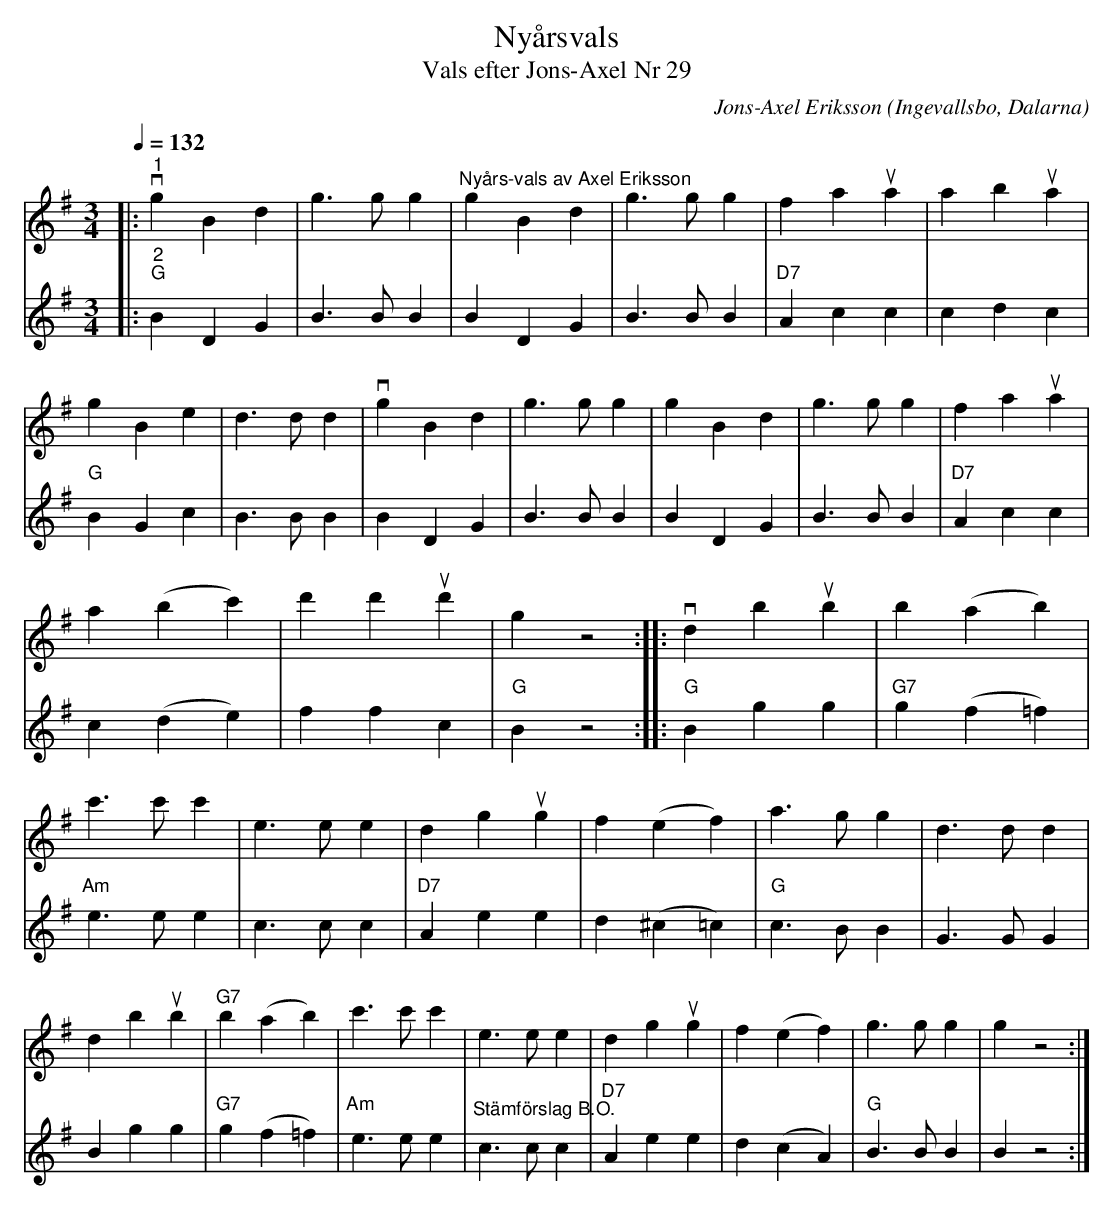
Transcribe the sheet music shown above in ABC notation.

X:1
T:Nyårsvals
T:Vals efter Jons-Axel Nr 29
C:Jons-Axel Eriksson
O:Ingevallsbo, Dalarna
L:1/4
Q:1/4=132
M:3/4
K:G
V:1
|:"^1"v g B d | g3/2 g/ g | "^Nyårs-vals av Axel Eriksson" g B d | g3/2 g/ g | f au a | a bu a |
g B e | d3/2 d/ d |v g B d | g3/2 g/ g | g B d | g3/2 g/ g | f au a |
a (b c') | d' d'u d' | g z2 ::v d bu b | b (a b) | c'3/2 c'/ c' |
e3/2 e/ e | d gu g | f (e f) | a3/2 g/ g | d3/2 d/ d | d bu b |"G7" b (a b) |
c'3/2 c'/ c' | e3/2 e/ e | d gu g | f (e f) | g3/2 g/ g | g z2 :|
V:2
|:"^2""G" B D G | B3/2 B/ B | B D G | B3/2 B/ B |"D7" A c c | c d c |"G" B G c | B3/2 B/ B |
B D G | B3/2 B/ B | B D G | B3/2 B/ B |"D7" A c c | c (d e) | f f c | "G" B z2 :: "G" B g g | "G7" g (f =f) |
"Am" e3/2 e/ e | c3/2 c/ c | "D7" A e e | d (^c =c) | "G" c3/2 B/ B | G3/2 G/ G | B g g | "G7" g (f =f) |
"Am" e3/2 e/ e | "^Stämförslag B.O." c3/2 c/ c |"D7" A e e | d (c A) | "G" B3/2 B/ B | B z2 :|
